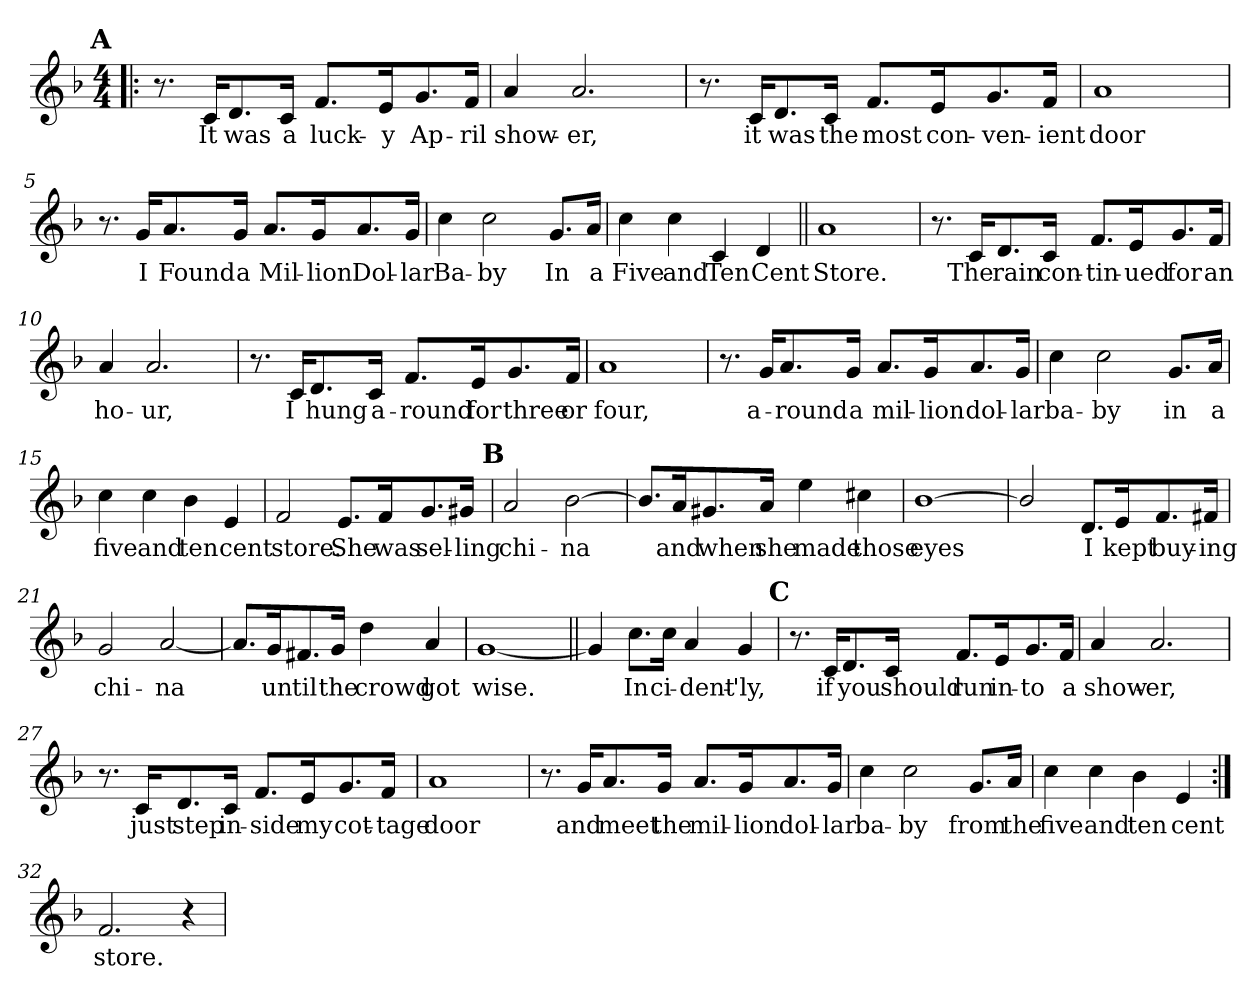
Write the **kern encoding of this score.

**kern	**text
*part1	*part1
*staff1	*staff1
*clefG2	*
*k[b-]	*
*F:	*
*M4/4	*
!!LO:REH:place=s1:a:enc=none:t=A
=1!|:	=1!|:
8.r	.
16c/KL	It
8.d/	was
16c/Jk	a
8.f/L	luck-
16e/K	-y
8.g/	Ap-
16f/Jk	-ril
=2	=2
4a/	show-
2.a/	-er,
=3	=3
8.r	.
16c/KL	it
8.d/	was
16c/Jk	the
8.f/L	most
16e/K	con-
8.g/	-ven-
16f/Jk	-ient
=4	=4
1a	door
!!LO:LB:g=z
=5	=5
8.r	.
16g/KL	I
8.a/	Found
16g/Jk	a
8.a/L	Mil-
16g/K	-lion
8.a/	Dol-
16g/Jk	-lar
=6	=6
4cc\	Ba-
2cc\	-by
8.g/L	In
16a/Jk	a
=7	=7
4cc\	Five
4cc\	-and
4c/	Ten
4d/	-Cent
=8||	=8||
1a	Store.
!!LO:LB:g=z
=9	=9
8.r	.
16c/KL	The
8.d/	rain
16c/Jk	con-
8.f/L	-tin-
16e/K	-ued
8.g/	for
16f/Jk	an
=10	=10
4a/	ho-
2.a/	-ur,
=11	=11
8.r	.
16c/KL	I
8.d/	hung
16c/Jk	a-
8.f/L	-round
16e/K	for
8.g/	three
16f/Jk	or
=12	=12
1a	four,
!!LO:LB:g=z
=13	=13
8.r	.
16g/KL	a-
8.a/	-round
16g/Jk	a
8.a/L	mil-
16g/K	-lion
8.a/	dol-
16g/Jk	-lar
=14	=14
4cc\	ba-
2cc\	-by
8.g/L	in
16a/Jk	a
=15	=15
4cc\	five
4cc\	-and
4b-\	ten
4e/	-cent
=16	=16
2f/	store.
8.e/L	She
16f/K	was
8.g/	sel-
16g#X/Jk	-ling
!!LO:LB:g=z
!!LO:REH:place=s1:a:enc=none:t=B
=17	=17
2a/	chi-
[2b-\	-na
=18	=18
8.b-/L]	.
16a/K	and
8.g#X/	when
16a/Jk	she
4ee\	made
4cc#X\	those
=19	=19
[1b-	eyes
=20	=20
2b-/]	.
8.d/L	I
16e/K	kept
8.f/	buy-
16f#X/Jk	-ing
!!LO:LB:g=z
=21	=21
2g/	chi-
[2a/	-na
=22	=22
8.a/L]	.
16g/K	un
8.f#X/	-til
16g/Jk	the
4dd\	crowd
4a/	got
=23	=23
[1g	wise.
=24||	=24||
4g/]	.
8.cc\L	In
16cc\Jk	-ci-
4a/	-dent-
4g/	-'ly,
!!LO:LB:g=z
!!LO:REH:place=s1:a:enc=none:t=C
=25	=25
8.r	.
16c/KL	if
8.d/	you
16c/Jk	should
8.f/L	run
16e/K	in-
8.g/	-to
16f/Jk	a
=26	=26
4a/	show-
2.a/	-er,
=27	=27
8.r	.
16c/KL	just
8.d/	step
16c/Jk	in-
8.f/L	-side
16e/K	my
8.g/	cot-
16f/Jk	-tage
=28	=28
1a	door
!!LO:LB:g=z
=29	=29
8.r	.
16g/KL	and
8.a/	meet
16g/Jk	the
8.a/L	mil-
16g/K	-lion
8.a/	dol-
16g/Jk	-lar
=30	=30
4cc\	ba-
2cc\	-by
8.g/L	from
16a/Jk	the
=31	=31
4cc\	five
4cc\	-and
4b-\	ten
4e/	-cent
=32:|!	=32:|!
2.f/	store.
4r	.
=	=
*-	*-
